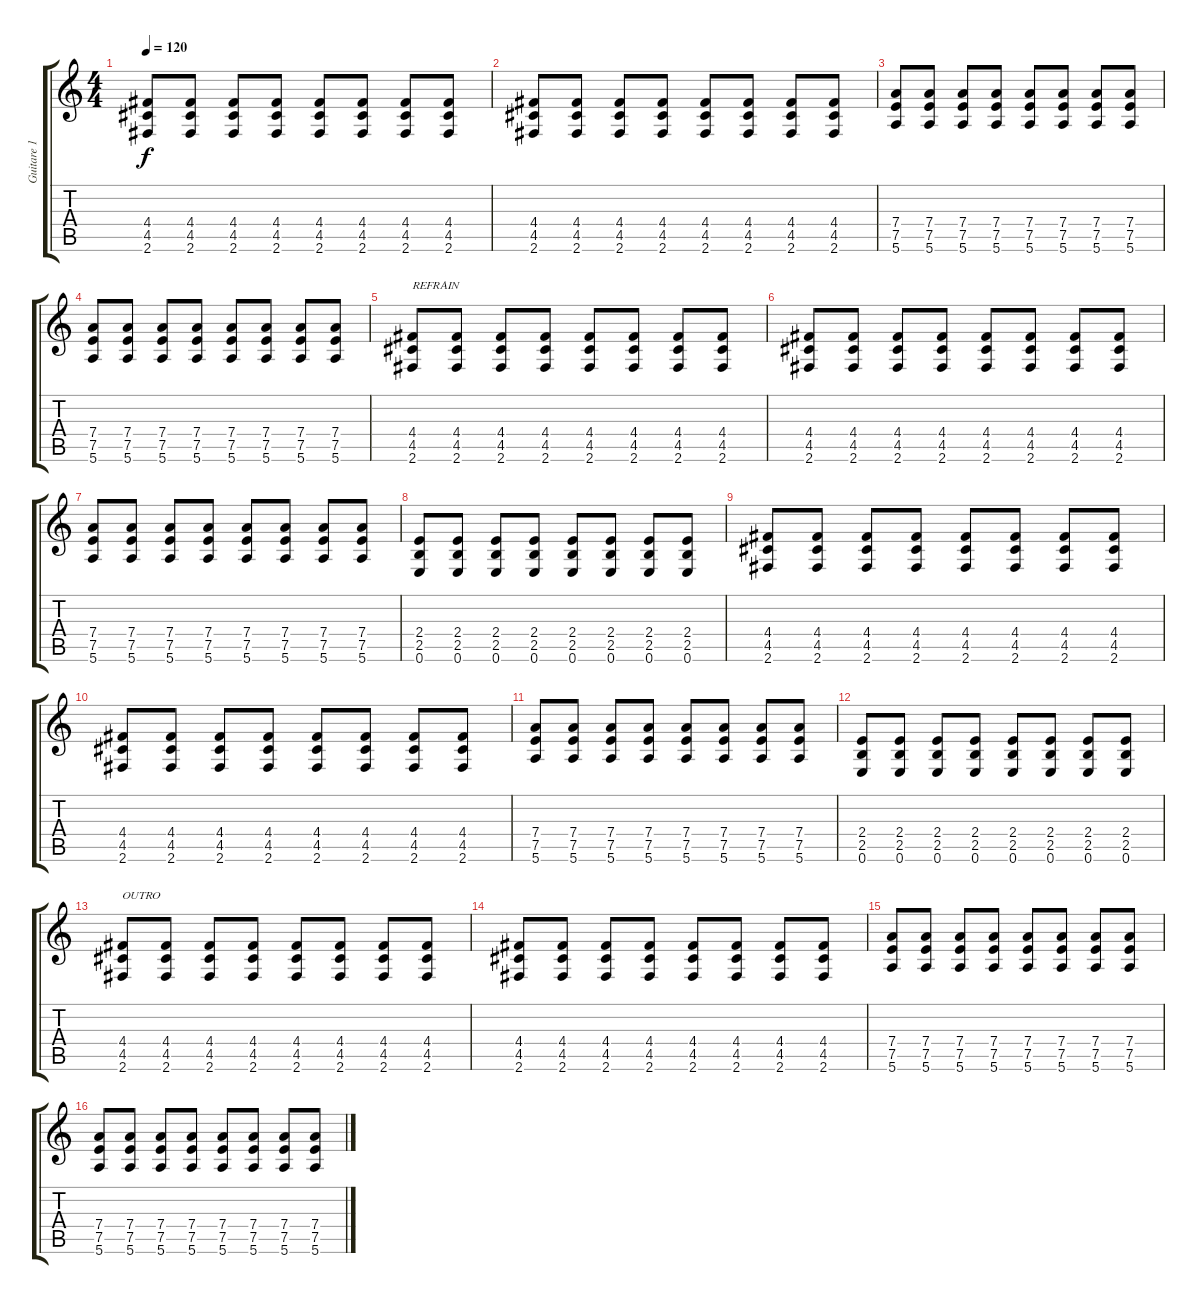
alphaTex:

\track ("Guitare 1" "Guitare 1") {instrument electricguitarmuted}
\staff {score tabs}
\tuning (E4 B3 G3 D3 A2 E2) {hide}
\ts (4 4)
\tempo 120
\clef g2
\ks c
(4.4 4.5 2.6).8{dy f} (4.4 4.5 2.6).8 (4.4 4.5 2.6).8 (4.4 4.5 2.6).8 (4.4 4.5 2.6).8 (4.4 4.5 2.6).8 (4.4 4.5 2.6).8 (4.4 4.5 2.6).8 |
(4.4 4.5 2.6).8 (4.4 4.5 2.6).8 (4.4 4.5 2.6).8 (4.4 4.5 2.6).8 (4.4 4.5 2.6).8 (4.4 4.5 2.6).8 (4.4 4.5 2.6).8 (4.4 4.5 2.6).8 |
(7.4 7.5 5.6).8 (7.4 7.5 5.6).8 (7.4 7.5 5.6).8 (7.4 7.5 5.6).8 (7.4 7.5 5.6).8 (7.4 7.5 5.6).8 (7.4 7.5 5.6).8 (7.4 7.5 5.6).8 |
(7.4 7.5 5.6).8 (7.4 7.5 5.6).8 (7.4 7.5 5.6).8 (7.4 7.5 5.6).8 (7.4 7.5 5.6).8 (7.4 7.5 5.6).8 (7.4 7.5 5.6).8 (7.4 7.5 5.6).8 |
(4.4 4.5 2.6).8{txt "REFRAIN" volume 9 instrument distortionguitar} (4.4 4.5 2.6).8 (4.4 4.5 2.6).8 (4.4 4.5 2.6).8 (4.4 4.5 2.6).8 (4.4 4.5 2.6).8 (4.4 4.5 2.6).8 (4.4 4.5 2.6).8 |
(4.4 4.5 2.6).8 (4.4 4.5 2.6).8 (4.4 4.5 2.6).8 (4.4 4.5 2.6).8 (4.4 4.5 2.6).8 (4.4 4.5 2.6).8 (4.4 4.5 2.6).8 (4.4 4.5 2.6).8 |
(7.4 7.5 5.6).8 (7.4 7.5 5.6).8 (7.4 7.5 5.6).8 (7.4 7.5 5.6).8 (7.4 7.5 5.6).8 (7.4 7.5 5.6).8 (7.4 7.5 5.6).8 (7.4 7.5 5.6).8 |
(2.4 2.5 0.6).8 (2.4 2.5 0.6).8 (2.4 2.5 0.6).8 (2.4 2.5 0.6).8 (2.4 2.5 0.6).8 (2.4 2.5 0.6).8 (2.4 2.5 0.6).8 (2.4 2.5 0.6).8 |
(4.4 4.5 2.6).8 (4.4 4.5 2.6).8 (4.4 4.5 2.6).8 (4.4 4.5 2.6).8 (4.4 4.5 2.6).8 (4.4 4.5 2.6).8 (4.4 4.5 2.6).8 (4.4 4.5 2.6).8 |
(4.4 4.5 2.6).8 (4.4 4.5 2.6).8 (4.4 4.5 2.6).8 (4.4 4.5 2.6).8 (4.4 4.5 2.6).8 (4.4 4.5 2.6).8 (4.4 4.5 2.6).8 (4.4 4.5 2.6).8 |
(7.4 7.5 5.6).8 (7.4 7.5 5.6).8 (7.4 7.5 5.6).8 (7.4 7.5 5.6).8 (7.4 7.5 5.6).8 (7.4 7.5 5.6).8 (7.4 7.5 5.6).8 (7.4 7.5 5.6).8 |
(2.4 2.5 0.6).8 (2.4 2.5 0.6).8 (2.4 2.5 0.6).8 (2.4 2.5 0.6).8 (2.4 2.5 0.6).8 (2.4 2.5 0.6).8 (2.4 2.5 0.6).8 (2.4 2.5 0.6).8 |
(4.4 4.5 2.6).8{txt "OUTRO" volume 8 instrument distortionguitar} (4.4 4.5 2.6).8 (4.4 4.5 2.6).8 (4.4 4.5 2.6).8 (4.4 4.5 2.6).8 (4.4 4.5 2.6).8 (4.4 4.5 2.6).8 (4.4 4.5 2.6).8 |
(4.4 4.5 2.6).8 (4.4 4.5 2.6).8 (4.4 4.5 2.6).8 (4.4 4.5 2.6).8 (4.4 4.5 2.6).8 (4.4 4.5 2.6).8 (4.4 4.5 2.6).8 (4.4 4.5 2.6).8 |
(7.4 7.5 5.6).8 (7.4 7.5 5.6).8 (7.4 7.5 5.6).8 (7.4 7.5 5.6).8 (7.4 7.5 5.6).8 (7.4 7.5 5.6).8 (7.4 7.5 5.6).8 (7.4 7.5 5.6).8 |
(7.4 7.5 5.6).8 (7.4 7.5 5.6).8 (7.4 7.5 5.6).8 (7.4 7.5 5.6).8 (7.4 7.5 5.6).8 (7.4 7.5 5.6).8 (7.4 7.5 5.6).8 (7.4 7.5 5.6).8
